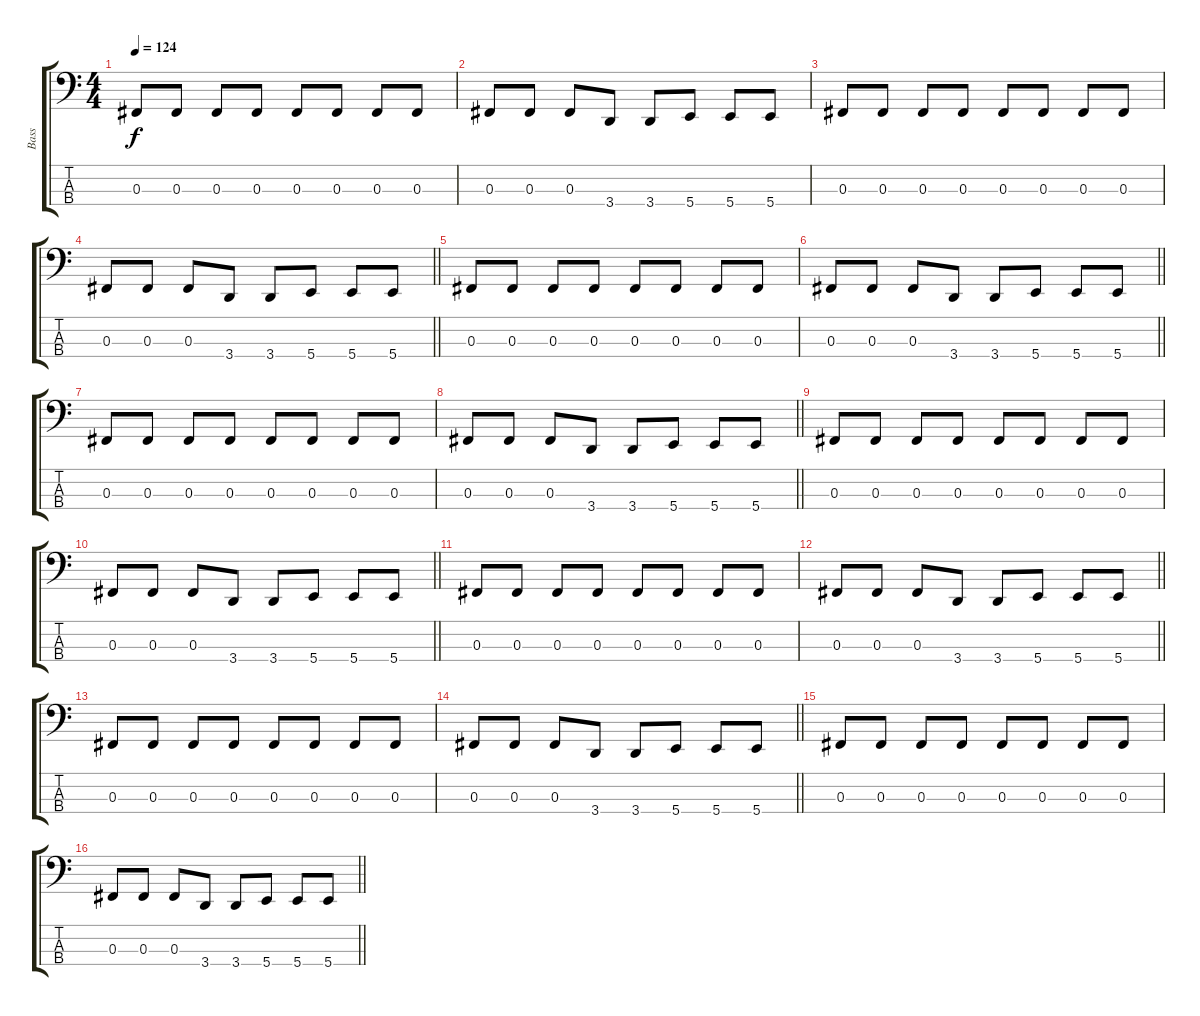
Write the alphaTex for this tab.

\track ("Bass" "Bass") {instrument electricbassfinger}
\staff {score tabs}
\tuning (E2 B1 Gb1 B0) {hide}
\ts (4 4)
\section ("" "")
\tempo 124
\clef f4
\ks c
0.3.8{dy f} 0.3.8 0.3.8 0.3.8 0.3.8 0.3.8 0.3.8 0.3.8 |
0.3.8 0.3.8 0.3.8 3.4.8 3.4.8 5.4.8 5.4.8 5.4.8 |
0.3.8 0.3.8 0.3.8 0.3.8 0.3.8 0.3.8 0.3.8 0.3.8 |
\barLineRight lightlight
0.3.8 0.3.8 0.3.8 3.4.8 3.4.8 5.4.8 5.4.8 5.4.8 |
0.3.8 0.3.8 0.3.8 0.3.8 0.3.8 0.3.8 0.3.8 0.3.8 |
\barLineRight lightlight
0.3.8 0.3.8 0.3.8 3.4.8 3.4.8 5.4.8 5.4.8 5.4.8 |
0.3.8 0.3.8 0.3.8 0.3.8 0.3.8 0.3.8 0.3.8 0.3.8 |
\barLineRight lightlight
0.3.8 0.3.8 0.3.8 3.4.8 3.4.8 5.4.8 5.4.8 5.4.8 |
0.3.8 0.3.8 0.3.8 0.3.8 0.3.8 0.3.8 0.3.8 0.3.8 |
\barLineRight lightlight
0.3.8 0.3.8 0.3.8 3.4.8 3.4.8 5.4.8 5.4.8 5.4.8 |
0.3.8 0.3.8 0.3.8 0.3.8 0.3.8 0.3.8 0.3.8 0.3.8 |
\barLineRight lightlight
0.3.8 0.3.8 0.3.8 3.4.8 3.4.8 5.4.8 5.4.8 5.4.8 |
0.3.8 0.3.8 0.3.8 0.3.8 0.3.8 0.3.8 0.3.8 0.3.8 |
\barLineRight lightlight
0.3.8 0.3.8 0.3.8 3.4.8 3.4.8 5.4.8 5.4.8 5.4.8 |
0.3.8 0.3.8 0.3.8 0.3.8 0.3.8 0.3.8 0.3.8 0.3.8 |
\barLineRight lightlight
0.3.8 0.3.8 0.3.8 3.4.8 3.4.8 5.4.8 5.4.8 5.4.8
